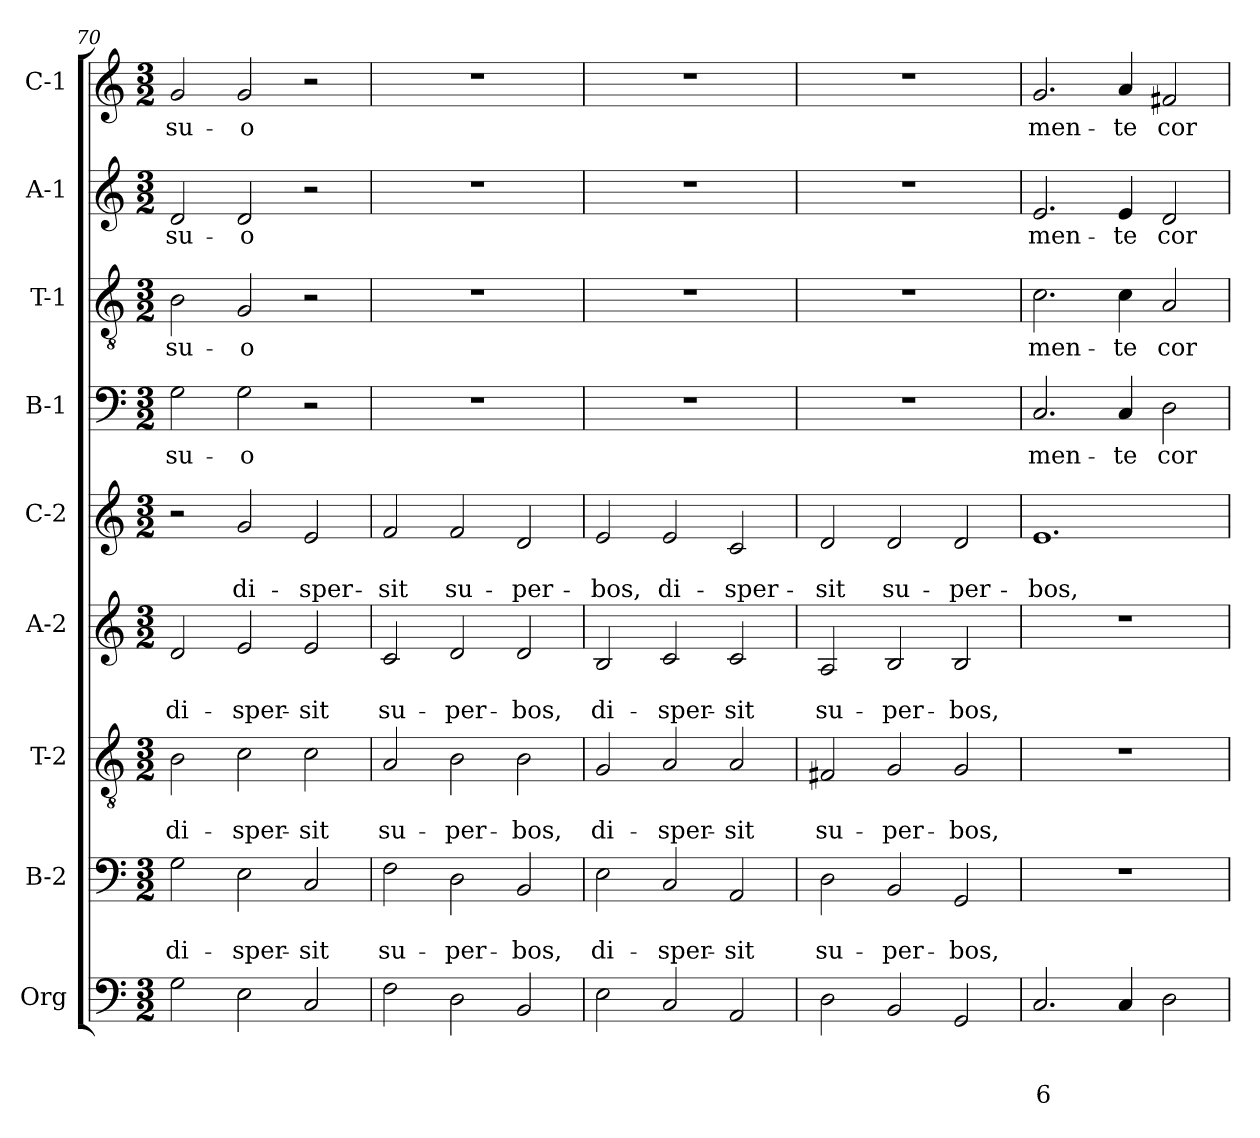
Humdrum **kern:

**kern	**text	**text	**text	**kern	**text	**text	**kern	**text	**text	**kern	**text	**text	**kern	**text	**text	**kern	**text	**kern	**text	**kern	**text	**kern	**text
*part9	*part9	*part9	*part9	*part8	*part8	*part8	*part7	*part7	*part7	*part6	*part6	*part6	*part5	*part5	*part5	*part4	*part4	*part3	*part3	*part2	*part2	*part1	*part1
*staff9	*staff9	*staff9	*staff9	*staff8	*staff8	*staff8	*staff7	*staff7	*staff7	*staff6	*staff6	*staff6	*staff5	*staff5	*staff5	*staff4	*staff4	*staff3	*staff3	*staff2	*staff2	*staff1	*staff1
*I"Org	*	*	*	*I"B-2	*	*	*I"T-2	*	*	*I"A-2	*	*	*I"C-2	*	*	*I"B-1	*	*I"T-1	*	*I"A-1	*	*I"C-1	*
*clefF4	*	*	*	*clefF4	*	*	*clefGv2	*	*	*clefG2	*	*	*clefG2	*	*	*clefF4	*	*clefGv2	*	*clefG2	*	*clefG2	*
*k[]	*	*	*	*k[]	*	*	*k[]	*	*	*k[]	*	*	*k[]	*	*	*k[]	*	*k[]	*	*k[]	*	*k[]	*
*C:	*	*	*	*C:	*	*	*C:	*	*	*C:	*	*	*C:	*	*	*C:	*	*C:	*	*C:	*	*C:	*
*M3/2	*	*	*	*M3/2	*	*	*M3/2	*	*	*M3/2	*	*	*M3/2	*	*	*M3/2	*	*M3/2	*	*M3/2	*	*M3/2	*
=70	=70	=70	=70	=70	=70	=70	=70	=70	=70	=70	=70	=70	=70	=70	=70	=70	=70	=70	=70	=70	=70	=70	=70
!	!	!	!	!	!	!LO:LY:b	!	!	!LO:LY:b	!	!	!LO:LY:b	!	!	!	!	!LO:LY:b	!	!LO:LY:b	!	!LO:LY:b	!	!LO:LY:b
2G\	.	.	.	2G\	.	di-	2B\	.	di-	2d/	.	di-	2r	.	.	2G\	su-	2B\	su-	2d/	su-	2g/	su-
!	!	!	!	!	!	!LO:LY:b	!	!	!LO:LY:b	!	!	!LO:LY:b	!	!	!LO:LY:b	!	!LO:LY:b	!	!LO:LY:b	!	!LO:LY:b	!	!LO:LY:b
2E\	.	.	.	2E\	.	-sper-	2c\	.	-sper-	2e/	.	-sper-	2g/	.	di-	2G\	-o	2G/	-o	2d/	-o	2g/	-o
!	!	!	!	!	!	!LO:LY:b	!	!	!LO:LY:b	!	!	!LO:LY:b	!	!	!LO:LY:b	!	!	!	!	!	!	!	!
2C/	.	.	.	2C/	.	-sit	2c\	.	-sit	2e/	.	-sit	2e/	.	-sper-	2r	.	2r	.	2r	.	2r	.
=71	=71	=71	=71	=71	=71	=71	=71	=71	=71	=71	=71	=71	=71	=71	=71	=71	=71	=71	=71	=71	=71	=71	=71
!	!	!	!	!	!	!LO:LY:b	!	!	!LO:LY:b	!	!	!LO:LY:b	!	!	!LO:LY:b	!	!	!	!	!	!	!	!
2F\	.	.	.	2F\	.	su-	2A/	.	su-	2c/	.	su-	2f/	.	-sit	1.r	.	1.r	.	1.r	.	1.r	.
!	!	!	!	!	!	!LO:LY:b	!	!	!LO:LY:b	!	!	!LO:LY:b	!	!	!LO:LY:b	!	!	!	!	!	!	!	!
2D\	.	.	.	2D\	.	-per-	2B\	.	-per-	2d/	.	-per-	2f/	.	su-	.	.	.	.	.	.	.	.
!	!	!	!	!	!	!LO:LY:b	!	!	!LO:LY:b	!	!	!LO:LY:b	!	!	!LO:LY:b	!	!	!	!	!	!	!	!
2BB/	.	.	.	2BB/	.	-bos,	2B\	.	-bos,	2d/	.	-bos,	2d/	.	-per-	.	.	.	.	.	.	.	.
=72	=72	=72	=72	=72	=72	=72	=72	=72	=72	=72	=72	=72	=72	=72	=72	=72	=72	=72	=72	=72	=72	=72	=72
!	!	!	!	!	!	!LO:LY:b	!	!	!LO:LY:b	!	!	!LO:LY:b	!	!	!LO:LY:b	!	!	!	!	!	!	!	!
2E\	.	.	.	2E\	.	di-	2G/	.	di-	2B/	.	di-	2e/	.	-bos,	1.r	.	1.r	.	1.r	.	1.r	.
!	!	!	!	!	!	!LO:LY:b	!	!	!LO:LY:b	!	!	!LO:LY:b	!	!	!LO:LY:b	!	!	!	!	!	!	!	!
2C/	.	.	.	2C/	.	-sper-	2A/	.	-sper-	2c/	.	-sper-	2e/	.	di-	.	.	.	.	.	.	.	.
!	!	!	!	!	!	!LO:LY:b	!	!	!LO:LY:b	!	!	!LO:LY:b	!	!	!LO:LY:b	!	!	!	!	!	!	!	!
2AA/	.	.	.	2AA/	.	-sit	2A/	.	-sit	2c/	.	-sit	2c/	.	-sper-	.	.	.	.	.	.	.	.
=73	=73	=73	=73	=73	=73	=73	=73	=73	=73	=73	=73	=73	=73	=73	=73	=73	=73	=73	=73	=73	=73	=73	=73
!	!	!	!	!	!	!LO:LY:b	!	!	!LO:LY:b	!	!	!LO:LY:b	!	!	!LO:LY:b	!	!	!	!	!	!	!	!
2D\	.	.	.	2D\	.	su-	2F#X/	.	su-	2A/	.	su-	2d/	.	-sit	1.r	.	1.r	.	1.r	.	1.r	.
!	!	!	!	!	!	!LO:LY:b	!	!	!LO:LY:b	!	!	!LO:LY:b	!	!	!LO:LY:b	!	!	!	!	!	!	!	!
2BB/	.	.	.	2BB/	.	-per-	2G/	.	-per-	2B/	.	-per-	2d/	.	su-	.	.	.	.	.	.	.	.
!	!	!	!	!	!	!LO:LY:b	!	!	!LO:LY:b	!	!	!LO:LY:b	!	!	!LO:LY:b	!	!	!	!	!	!	!	!
2GG/	.	.	.	2GG/	.	-bos,	2G/	.	-bos,	2B/	.	-bos,	2d/	.	-per-	.	.	.	.	.	.	.	.
!!LO:PB:g=z
=74	=74	=74	=74	=74	=74	=74	=74	=74	=74	=74	=74	=74	=74	=74	=74	=74	=74	=74	=74	=74	=74	=74	=74
!	!	!	!LO:LY:b	!	!	!	!	!	!	!	!	!	!	!	!LO:LY:b	!	!LO:LY:b	!	!LO:LY:b	!	!LO:LY:b	!	!LO:LY:b
2.C/	.	.	6	1.r	.	.	1.r	.	.	1.r	.	.	1.e	.	-bos,	2.C/	men-	2.c\	men-	2.e/	men-	2.g/	men-
!	!	!	!	!	!	!	!	!	!	!	!	!	!	!	!	!	!LO:LY:b	!	!LO:LY:b	!	!LO:LY:b	!	!LO:LY:b
4C/	.	.	.	.	.	.	.	.	.	.	.	.	.	.	.	4C/	-te	4c\	-te	4e/	-te	4a/	-te
!	!	!	!	!	!	!	!	!	!	!	!	!	!	!	!	!	!LO:LY:b	!	!LO:LY:b	!	!LO:LY:b	!	!LO:LY:b
2D\	.	.	.	.	.	.	.	.	.	.	.	.	.	.	.	2D\	cor-	2A/	cor-	2d/	cor-	2f#X/	cor-
=	=	=	=	=	=	=	=	=	=	=	=	=	=	=	=	=	=	=	=	=	=	=	=
*-	*-	*-	*-	*-	*-	*-	*-	*-	*-	*-	*-	*-	*-	*-	*-	*-	*-	*-	*-	*-	*-	*-	*-
